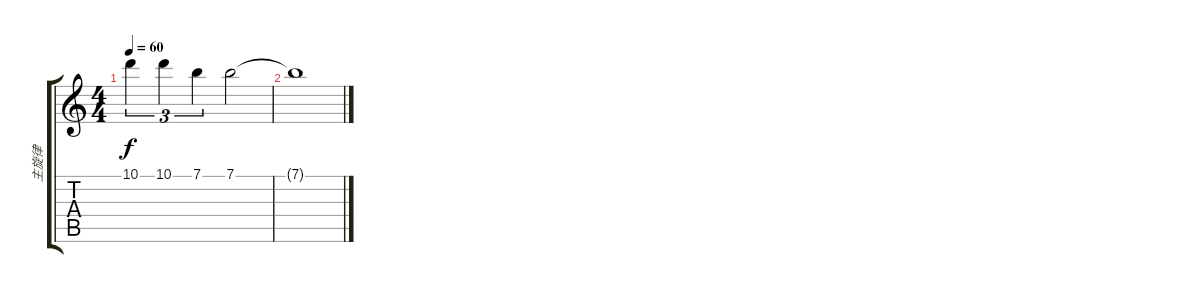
\track ("主旋律" "主旋律") {instrument distortionguitar}
\staff {score tabs}
\tuning (E4 B3 G3 D3 A2 E2) {hide}
\ts (4 4)
\tempo 60
\clef g2
\ks c
10.1.4{tu (3 2) dy f} 10.1.4{tu (3 2)} 7.1.4{tu (3 2)} 7.1.2 |
7.1{t}.1
